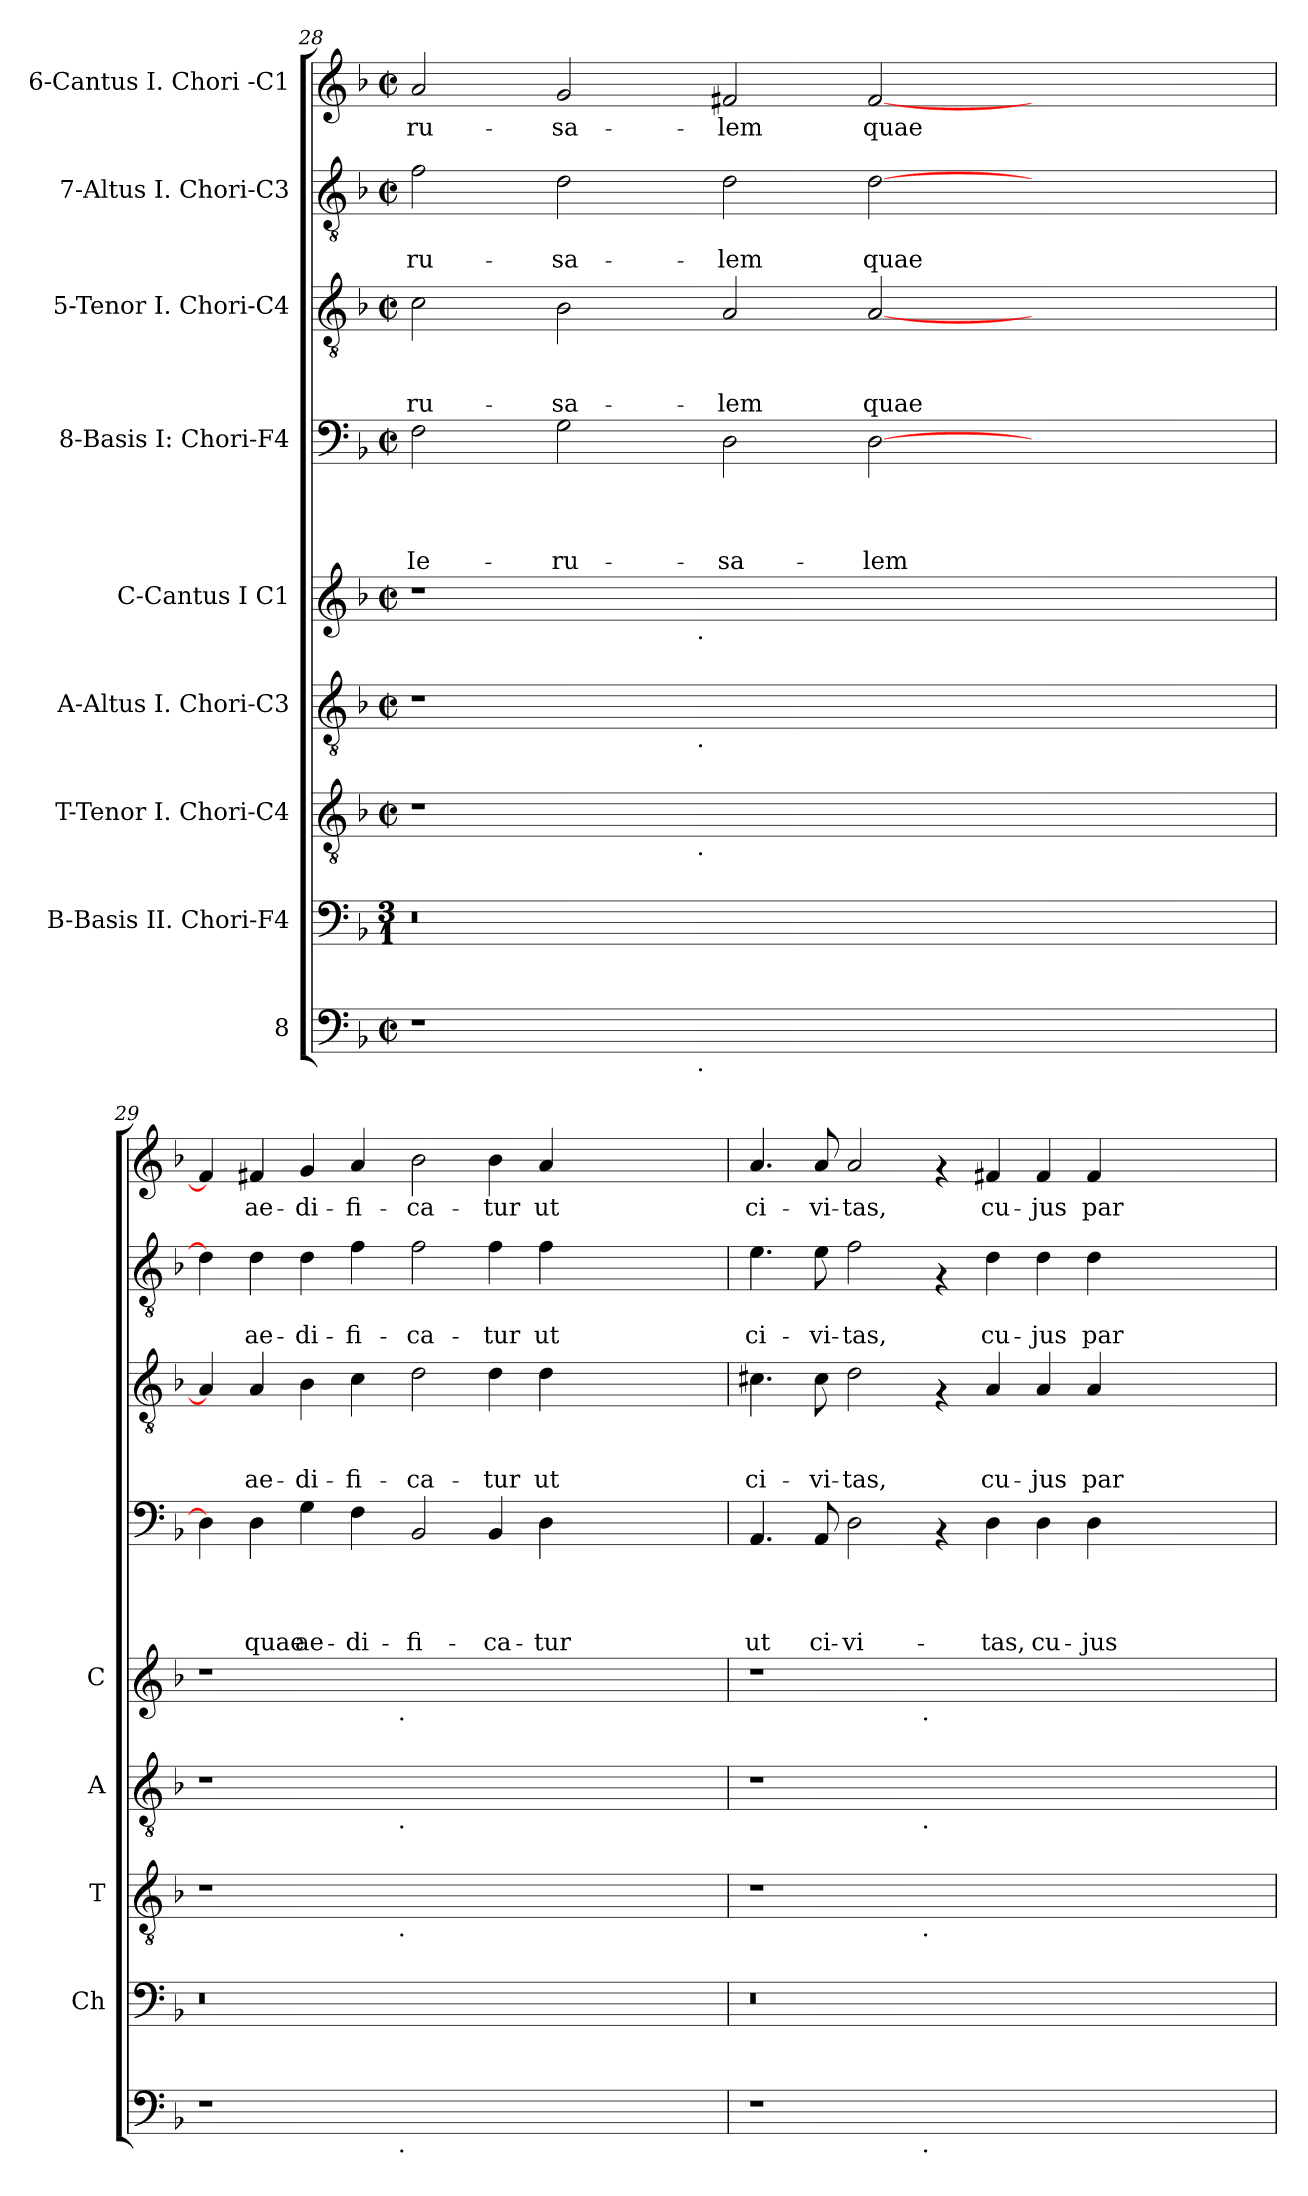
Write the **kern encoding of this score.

**kern	**kern	**kern	**kern	**kern	**kern	**text	**text	**text	**text	**kern	**text	**text	**text	**kern	**text	**text	**kern	**text
*part9	*part8	*part7	*part6	*part5	*part4	*part4	*part4	*part4	*part4	*part3	*part3	*part3	*part3	*part2	*part2	*part2	*part1	*part1
*staff9	*staff8	*staff7	*staff6	*staff5	*staff4	*staff4	*staff4	*staff4	*staff4	*staff3	*staff3	*staff3	*staff3	*staff2	*staff2	*staff2	*staff1	*staff1
*I"8	*I"B-Basis II. Chori-F4	*I"T-Tenor I. Chori-C4	*I"A-Altus I. Chori-C3	*I"C-Cantus I C1	*I"8-Basis I: Chori-F4	*	*	*	*	*I"5-Tenor I. Chori-C4	*	*	*	*I"7-Altus I. Chori-C3	*	*	*I"6-Cantus I. Chori -C1	*
*	*I'Ch	*I'T	*I'A	*I'C	*	*	*	*	*	*	*	*	*	*	*	*	*	*
*clefF4	*clefF4	*clefGv2	*clefGv2	*clefG2	*clefF4	*	*	*	*	*clefGv2	*	*	*	*clefGv2	*	*	*clefG2	*
*k[b-]	*k[b-]	*k[b-]	*k[b-]	*k[b-]	*k[b-]	*	*	*	*	*k[b-]	*	*	*	*k[b-]	*	*	*k[b-]	*
*F:	*F:	*F:	*F:	*F:	*F:	*	*	*	*	*F:	*	*	*	*F:	*	*	*F:	*
*M2/2	*M3/1	*M2/2	*M2/2	*M2/2	*M2/2	*	*	*	*	*M2/2	*	*	*	*M2/2	*	*	*M2/2	*
*met(c|)	*	*met(c|)	*met(c|)	*met(c|)	*met(c|)	*	*	*	*	*met(c|)	*	*	*	*met(c|)	*	*	*met(c|)	*
=28	=28	=28	=28	=28	=28	=28	=28	=28	=28	=28	=28	=28	=28	=28	=28	=28	=28	=28
!	!	!	!	!	!	!	!	!	!LO:LY:b	!	!	!	!LO:LY:b	!	!	!LO:LY:b	!	!LO:LY:b
*^	*	*^	*^	*^	*	*	*	*	*	*	*	*	*	*	*	*	*	*
1r	2ryy	0.r	1r	2ryy	1r	2ryy	1r	2ryy	2F\	.	.	.	Ie-	2c\	.	.	-ru-	2f\	.	-ru-	2a/	-ru-
!	!	!	!	!	!	!	!	!	!	!	!	!	!LO:LY:b	!	!	!	!LO:LY:b	!	!	!LO:LY:b	!	!LO:LY:b
.	4...ryy	.	.	4...ryy	.	4...ryy	.	4...ryy	2G\	.	.	.	-ru-	2B-\	.	.	-sa-	2d\	.	-sa-	2g/	-sa-
!	!	!	!	!	!	!	!	!LO:TX:b:t=.	!	!	!	!	!	!	!	!	!	!	!	!	!	!
!	!	!	!	!	!	!LO:TX:b:t=.	!	!	!	!	!	!	!	!	!	!	!	!	!	!	!	!
!	!	!	!	!LO:TX:b:t=.	!	!	!	!	!	!	!	!	!	!	!	!	!	!	!	!	!	!
!	!LO:TX:b:t=.	!	!	!	!	!	!	!	!	!	!	!	!	!	!	!	!	!	!	!	!	!
.	1ryy	.	.	1ryy	.	1ryy	.	1ryy	.	.	.	.	.	.	.	.	.	.	.	.	.	.
!	!	!	!	!	!	!	!	!	!	!	!	!	!LO:LY:b	!	!	!	!LO:LY:b	!	!	!LO:LY:b	!	!LO:LY:b
0ryy	.	.	0ryy	.	0ryy	.	0ryy	.	2D\	.	.	.	-sa-	2A/	.	.	-lem	2d\	.	-lem	2f#X/	-lem
!	!	!	!	!	!	!	!	!	!	!	!	!	!LO:LY:b	!	!	!	!LO:LY:b	!	!	!LO:LY:b	!	!LO:LY:b
.	.	.	.	.	.	.	.	.	[>2D\	.	.	.	-lem	[<2A/	.	.	quae	[>2d\	.	quae	[<2f#/	quae
.	1ryy	.	.	1ryy	.	1ryy	.	1ryy	.	.	.	.	.	.	.	.	.	.	.	.	.	.
.	.	.	.	.	.	.	.	.	1ryy	.	.	.	.	1ryy	.	.	.	1ryy	.	.	1ryy	.
.	32ryy	.	.	32ryy	.	32ryy	.	32ryy	.	.	.	.	.	.	.	.	.	.	.	.	.	.
=29	=29	=29	=29	=29	=29	=29	=29	=29	=29	=29	=29	=29	=29	=29	=29	=29	=29	=29	=29	=29	=29	=29
1r	2ryy	0.r	1r	2ryy	1r	2ryy	1r	2ryy	4D\]	.	.	.	.	4A/]	.	.	.	4d\]	.	.	4f#/]	.
!	!	!	!	!	!	!	!	!	!	!	!	!	!LO:LY:b	!	!	!	!LO:LY:b	!	!	!LO:LY:b	!	!LO:LY:b
.	.	.	.	.	.	.	.	.	4D\	.	.	.	quae	4A/	.	.	ae-	4d\	.	ae-	4f#X/	ae-
!	!	!	!	!	!	!	!	!	!	!	!	!	!LO:LY:b	!	!	!	!LO:LY:b	!	!	!LO:LY:b	!	!LO:LY:b
.	4...ryy	.	.	4...ryy	.	4...ryy	.	4...ryy	4G\	.	.	.	ae-	4B-\	.	.	-di-	4d\	.	-di-	4g/	-di-
!	!	!	!	!	!	!	!	!	!	!	!	!	!LO:LY:b	!	!	!	!LO:LY:b	!	!	!LO:LY:b	!	!LO:LY:b
.	.	.	.	.	.	.	.	.	4F\	.	.	.	-di-	4c\	.	.	-fi-	4f\	.	-fi-	4a/	-fi-
!	!	!	!	!	!	!	!	!LO:TX:b:t=.	!	!	!	!	!	!	!	!	!	!	!	!	!	!
!	!	!	!	!	!	!LO:TX:b:t=.	!	!	!	!	!	!	!	!	!	!	!	!	!	!	!	!
!	!	!	!	!LO:TX:b:t=.	!	!	!	!	!	!	!	!	!	!	!	!	!	!	!	!	!	!
!	!LO:TX:b:t=.	!	!	!	!	!	!	!	!	!	!	!	!	!	!	!	!	!	!	!	!	!
.	1ryy	.	.	1ryy	.	1ryy	.	1ryy	.	.	.	.	.	.	.	.	.	.	.	.	.	.
!	!	!	!	!	!	!	!	!	!	!	!	!	!LO:LY:b	!	!	!	!LO:LY:b	!	!	!LO:LY:b	!	!LO:LY:b
0ryy	.	.	0ryy	.	0ryy	.	0ryy	.	2BB-/	.	.	.	-fi-	2d\	.	.	-ca-	2f\	.	-ca-	2b-\	-ca-
!	!	!	!	!	!	!	!	!	!	!	!	!	!LO:LY:b	!	!	!	!LO:LY:b	!	!	!LO:LY:b	!	!LO:LY:b
.	.	.	.	.	.	.	.	.	4BB-/	.	.	.	-ca-	4d\	.	.	-tur	4f\	.	-tur	4b-\	-tur
!	!	!	!	!	!	!	!	!	!	!	!	!	!LO:LY:b	!	!	!	!LO:LY:b	!	!	!LO:LY:b	!	!LO:LY:b
.	.	.	.	.	.	.	.	.	4D\	.	.	.	-tur	4d\	.	.	ut	4f\	.	ut	4a/	ut
.	1ryy	.	.	1ryy	.	1ryy	.	1ryy	.	.	.	.	.	.	.	.	.	.	.	.	.	.
.	.	.	.	.	.	.	.	.	1ryy	.	.	.	.	1ryy	.	.	.	1ryy	.	.	1ryy	.
.	32ryy	.	.	32ryy	.	32ryy	.	32ryy	.	.	.	.	.	.	.	.	.	.	.	.	.	.
=30	=30	=30	=30	=30	=30	=30	=30	=30	=30	=30	=30	=30	=30	=30	=30	=30	=30	=30	=30	=30	=30	=30
!	!	!	!	!	!	!	!	!	!	!	!	!	!LO:LY:b	!	!	!	!LO:LY:b	!	!	!LO:LY:b	!	!LO:LY:b
1r	2ryy	0.r	1r	2ryy	1r	2ryy	1r	2ryy	4.AA/	.	.	.	ut	4.c#X\	.	.	ci-	4.e\	.	ci-	4.a/	ci-
!	!	!	!	!	!	!	!	!	!	!	!	!	!LO:LY:b	!	!	!	!LO:LY:b	!	!	!LO:LY:b	!	!LO:LY:b
.	.	.	.	.	.	.	.	.	8AA/	.	.	.	ci-	8c#\	.	.	-vi-	8e\	.	-vi-	8a/	-vi-
!	!	!	!	!	!	!	!	!	!	!	!	!	!LO:LY:b	!	!	!	!LO:LY:b	!	!	!LO:LY:b	!	!LO:LY:b
.	4...ryy	.	.	4...ryy	.	4...ryy	.	4...ryy	2D\	.	.	.	-vi-	2d\	.	.	-tas,	2f\	.	-tas,	2a/	-tas,
!	!	!	!	!	!	!	!	!LO:TX:b:t=.	!	!	!	!	!	!	!	!	!	!	!	!	!	!
!	!	!	!	!	!	!LO:TX:b:t=.	!	!	!	!	!	!	!	!	!	!	!	!	!	!	!	!
!	!	!	!	!LO:TX:b:t=.	!	!	!	!	!	!	!	!	!	!	!	!	!	!	!	!	!	!
!	!LO:TX:b:t=.	!	!	!	!	!	!	!	!	!	!	!	!	!	!	!	!	!	!	!	!	!
.	1ryy	.	.	1ryy	.	1ryy	.	1ryy	.	.	.	.	.	.	.	.	.	.	.	.	.	.
0ryy	.	.	0ryy	.	0ryy	.	0ryy	.	4rAA	.	.	.	.	4rF	.	.	.	4rF	.	.	4rf	.
!	!	!	!	!	!	!	!	!	!	!	!	!	!LO:LY:b	!	!	!	!LO:LY:b	!	!	!LO:LY:b	!	!LO:LY:b
.	.	.	.	.	.	.	.	.	4D\	.	.	.	-tas,	4A/	.	.	cu-	4d\	.	cu-	4f#X/	cu-
!	!	!	!	!	!	!	!	!	!	!	!	!	!LO:LY:b	!	!	!	!LO:LY:b	!	!	!LO:LY:b	!	!LO:LY:b
.	.	.	.	.	.	.	.	.	4D\	.	.	.	cu-	4A/	.	.	-jus	4d\	.	-jus	4f#/	-jus
!	!	!	!	!	!	!	!	!	!	!	!	!	!LO:LY:b	!	!	!	!LO:LY:b	!	!	!LO:LY:b	!	!LO:LY:b
.	.	.	.	.	.	.	.	.	4D\	.	.	.	-jus	4A/	.	.	par-	4d\	.	par-	4f#/	par-
.	1ryy	.	.	1ryy	.	1ryy	.	1ryy	.	.	.	.	.	.	.	.	.	.	.	.	.	.
.	.	.	.	.	.	.	.	.	1ryy	.	.	.	.	1ryy	.	.	.	1ryy	.	.	1ryy	.
.	32ryy	.	.	32ryy	.	32ryy	.	32ryy	.	.	.	.	.	.	.	.	.	.	.	.	.	.
*	*	*	*v	*v	*	*	*v	*v	*	*	*	*	*	*	*	*	*	*	*	*	*	*
*v	*v	*	*	*v	*v	*	*	*	*	*	*	*	*	*	*	*	*	*	*	*
=	=	=	=	=	=	=	=	=	=	=	=	=	=	=	=	=	=	=
*-	*-	*-	*-	*-	*-	*-	*-	*-	*-	*-	*-	*-	*-	*-	*-	*-	*-	*-
